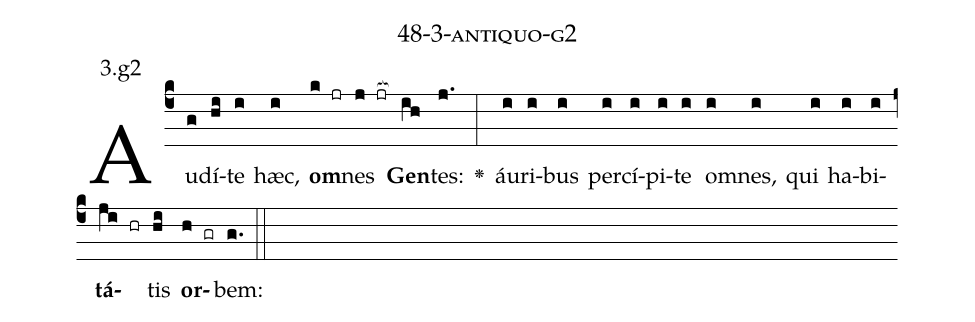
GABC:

name: 48-3-antiquo-g2;
annotation: 3.g2;
%%
(c4)Au(g)dí(hi)te(i) hæc,(i) <b>om</b>(k jr)nes(j jr[ocb:1{]) <b>Gen</b>(ih[ocb:0}])tes:(j.) <v>\greheightstar</v>(:) áu(i)ri(i)bus(i) per(i)cí(i)pi(i)te(i) om(i)nes,(i) qui(i) ha(i)bi(i)<b>tá</b>(ji hr)tis(hi) <b>or</b>(h gr)bem:(g.) (::)


%E(i) u(i) o(ji) u(hi) a(h) e.(g.) (::)
